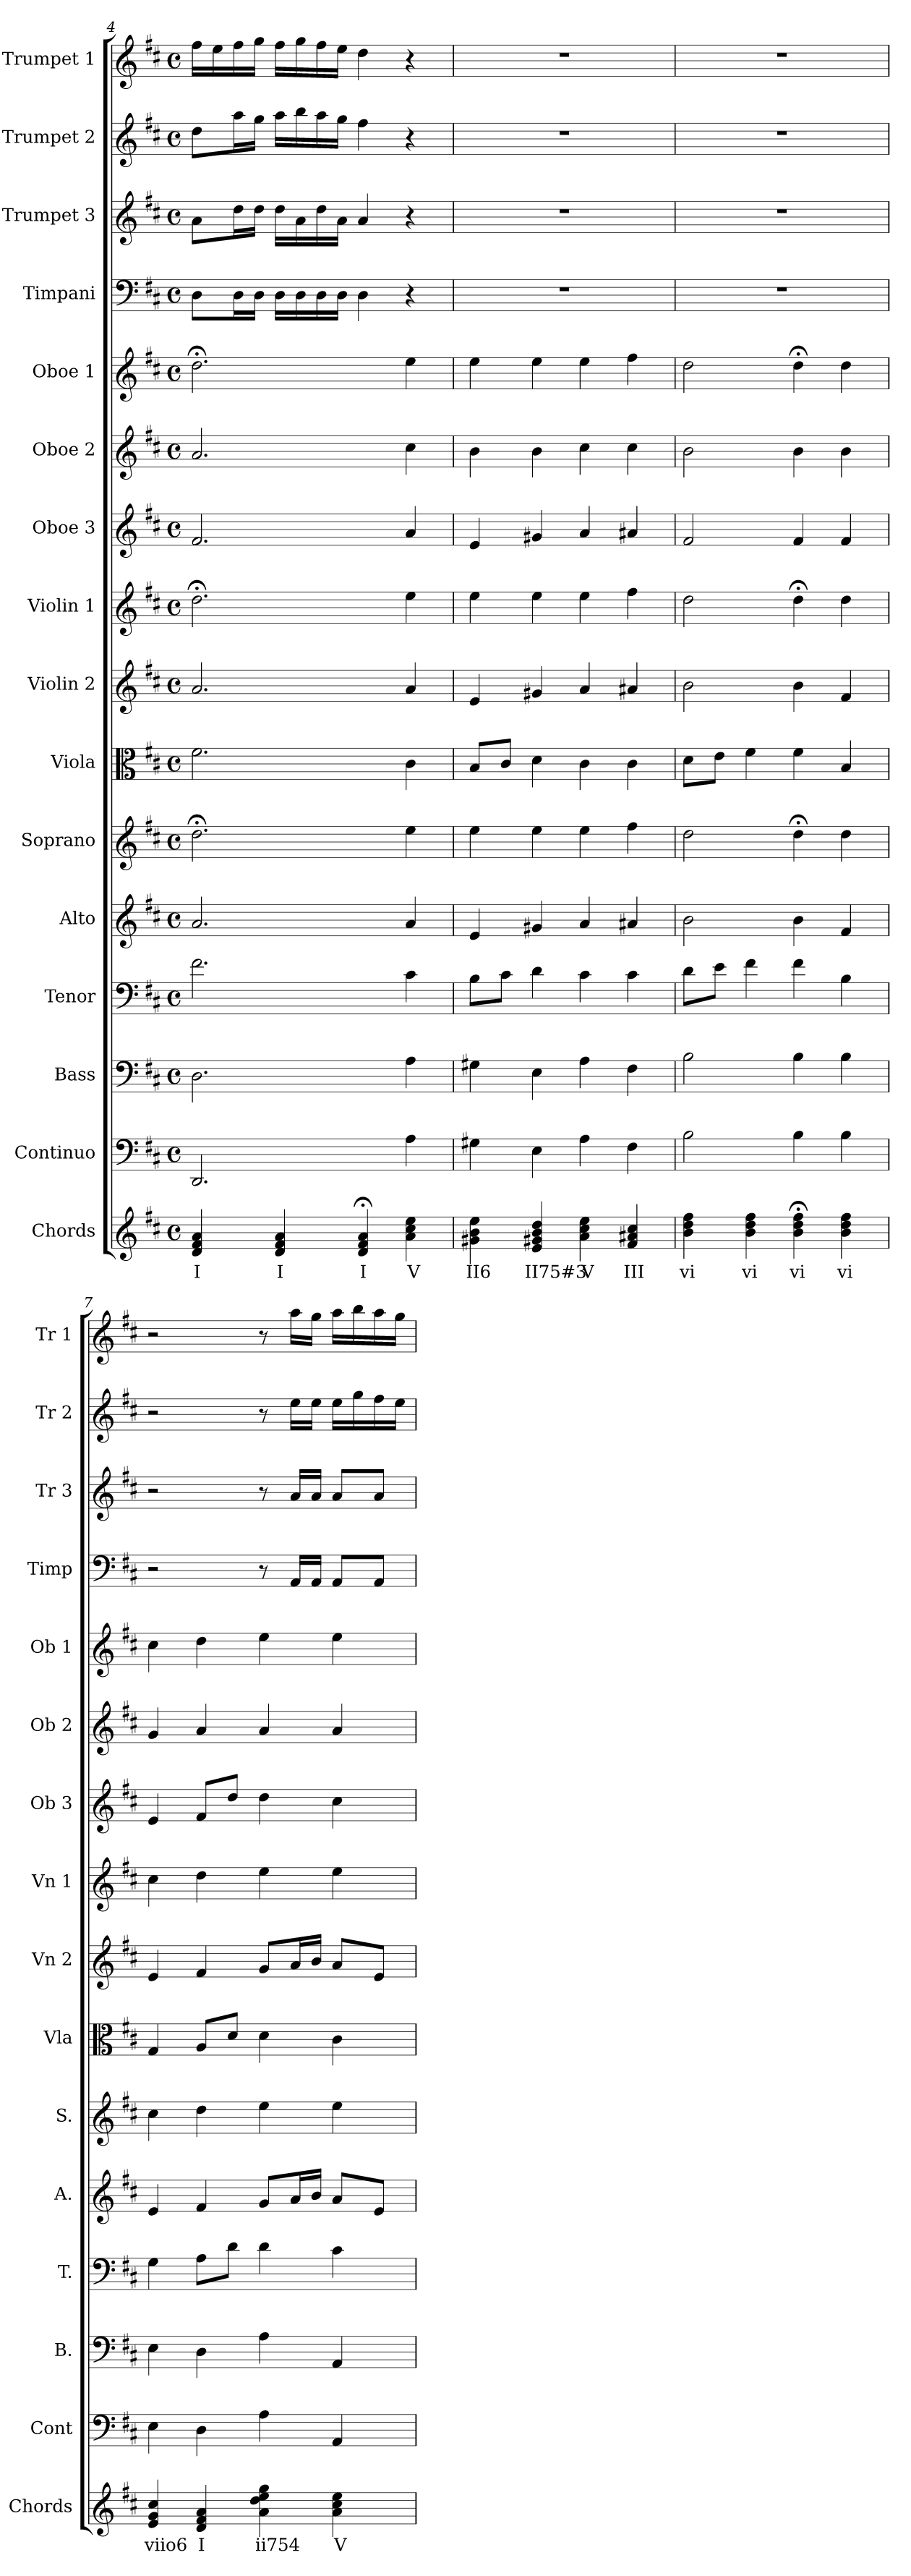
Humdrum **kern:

**kern	**text	**kern	**kern	**kern	**kern	**kern	**kern	**kern	**kern	**kern	**kern	**kern	**kern	**kern	**kern	**kern
*part16	*part16	*part15	*part14	*part13	*part12	*part11	*part10	*part9	*part8	*part7	*part6	*part5	*part4	*part3	*part2	*part1
*staff16	*staff16	*staff15	*staff14	*staff13	*staff12	*staff11	*staff10	*staff9	*staff8	*staff7	*staff6	*staff5	*staff4	*staff3	*staff2	*staff1
*I"Chords	*	*I"Continuo	*I"Bass	*I"Tenor	*I"Alto	*I"Soprano	*I"Viola	*I"Violin 2	*I"Violin 1	*I"Oboe 3	*I"Oboe 2	*I"Oboe 1	*I"Timpani	*I"Trumpet 3	*I"Trumpet 2	*I"Trumpet 1
*I'Chords	*	*I'Cont	*I'B.	*I'T.	*I'A.	*I'S.	*I'Vla	*I'Vn 2	*I'Vn 1	*I'Ob 3	*I'Ob 2	*I'Ob 1	*I'Timp	*I'Tr 3	*I'Tr 2	*I'Tr 1
*clefG2	*	*clefF4	*clefF4	*clefF4	*clefG2	*clefG2	*clefC3	*clefG2	*clefG2	*clefG2	*clefG2	*clefG2	*clefF4	*clefG2	*clefG2	*clefG2
*k[f#c#]	*	*k[f#c#]	*k[f#c#]	*k[f#c#]	*k[f#c#]	*k[f#c#]	*k[f#c#]	*k[f#c#]	*k[f#c#]	*k[f#c#]	*k[f#c#]	*k[f#c#]	*k[f#c#]	*k[f#c#]	*k[f#c#]	*k[f#c#]
*D:	*	*D:	*D:	*D:	*D:	*D:	*D:	*D:	*D:	*D:	*D:	*D:	*D:	*D:	*D:	*D:
*M4/4	*	*M4/4	*M4/4	*M4/4	*M4/4	*M4/4	*M4/4	*M4/4	*M4/4	*M4/4	*M4/4	*M4/4	*M4/4	*M4/4	*M4/4	*M4/4
*met(c)	*	*met(c)	*met(c)	*met(c)	*met(c)	*met(c)	*met(c)	*met(c)	*met(c)	*met(c)	*met(c)	*met(c)	*met(c)	*met(c)	*met(c)	*met(c)
=4	=4	=4	=4	=4	=4	=4	=4	=4	=4	=4	=4	=4	=4	=4	=4	=4
4di 4f#i 4ai	I	2.DD/	2.D\	2.f#\	2.a/	2.dd;<\	2.f#\	2.a/	2.dd;<\	2.f#/	2.a/	2.dd;<\	8D\L	8a\L	8dd\L	16ff#\LL
.	.	.	.	.	.	.	.	.	.	.	.	.	.	.	.	16ee\
.	.	.	.	.	.	.	.	.	.	.	.	.	16D\L	16dd\L	16aa\L	16ff#\
.	.	.	.	.	.	.	.	.	.	.	.	.	16D\JJ	16dd\JJ	16gg\JJ	16gg\JJ
4di 4f#i 4ai	I	.	.	.	.	.	.	.	.	.	.	.	16D\LL	16dd\LL	16aa\LL	16ff#\LL
.	.	.	.	.	.	.	.	.	.	.	.	.	16D\	16a\	16bb\	16gg\
.	.	.	.	.	.	.	.	.	.	.	.	.	16D\	16dd\	16aa\	16ff#\
.	.	.	.	.	.	.	.	.	.	.	.	.	16D\JJ	16a\JJ	16gg\JJ	16ee\JJ
4di;< 4f#i;< 4ai;<	I	.	.	.	.	.	.	.	.	.	.	.	4D\	4a/	4ff#\	4dd\
4ai 4cc#i 4eei	V	4A\	4A\	4c#\	4a/	4ee\	4c#\	4a/	4ee\	4a/	4cc#\	4ee\	4r	4r	4r	4r
!!LO:PB:g=z
=5	=5	=5	=5	=5	=5	=5	=5	=5	=5	=5	=5	=5	=5	=5	=5	=5
4g#Xi 4bi 4eei	II6	4G#X\	4G#X\	8B\L	4e/	4ee\	8B/L	4e/	4ee\	4e/	4b\	4ee\	1r	1r	1r	1r
.	.	.	.	8c#\J	.	.	8c#/J	.	.	.	.	.	.	.	.	.
4ei 4g#Xi 4bi 4ddi	II75#3	4E\	4E\	4d\	4g#X/	4ee\	4d\	4g#X/	4ee\	4g#X/	4b\	4ee\	.	.	.	.
4ai 4cc#i 4eei	V	4A\	4A\	4c#\	4a/	4ee\	4c#\	4a/	4ee\	4a/	4cc#\	4ee\	.	.	.	.
4f#i 4a#Xi 4cc#i	III	4F#\	4F#\	4c#\	4a#X/	4ff#\	4c#\	4a#X/	4ff#\	4a#X/	4cc#\	4ff#\	.	.	.	.
=6	=6	=6	=6	=6	=6	=6	=6	=6	=6	=6	=6	=6	=6	=6	=6	=6
4bi 4ddi 4ff#i	vi	2B\	2B\	8d\L	2b\	2dd\	8d\L	2b\	2dd\	2f#/	2b\	2dd\	1r	1r	1r	1r
.	.	.	.	8e\J	.	.	8e\J	.	.	.	.	.	.	.	.	.
4bi 4ddi 4ff#i	vi	.	.	4f#\	.	.	4f#\	.	.	.	.	.	.	.	.	.
4bi;< 4ddi;< 4ff#i;<	vi	4B\	4B\	4f#\	4b\	4dd;<\	4f#\	4b\	4dd;<\	4f#/	4b\	4dd;<\	.	.	.	.
4bi 4ddi 4ff#i	vi	4B\	4B\	4B\	4f#/	4dd\	4B/	4f#/	4dd\	4f#/	4b\	4dd\	.	.	.	.
=7	=7	=7	=7	=7	=7	=7	=7	=7	=7	=7	=7	=7	=7	=7	=7	=7
4ei 4gi 4cc#i	viio6	4E\	4E\	4G\	4e/	4cc#\	4G/	4e/	4cc#\	4e/	4g/	4cc#\	2r	2r	2r	2r
4di 4f#i 4ai	I	4D\	4D\	8A\L	4f#/	4dd\	8A/L	4f#/	4dd\	8f#/L	4a/	4dd\	.	.	.	.
.	.	.	.	8d\J	.	.	8d/J	.	.	8dd/J	.	.	.	.	.	.
4ai 4ddi 4eei 4ggi	ii754	4A\	4A\	4d\	8g/L	4ee\	4d\	8g/L	4ee\	4dd\	4a/	4ee\	8r	8r	8r	8r
.	.	.	.	.	16a/L	.	.	16a/L	.	.	.	.	16AA/LL	16a/LL	16ee\LL	16aa\LL
.	.	.	.	.	16b/JJ	.	.	16b/JJ	.	.	.	.	16AA/JJ	16a/JJ	16ee\JJ	16gg\JJ
4ai 4cc#i 4eei	V	4AA/	4AA/	4c#\	8a/L	4ee\	4c#\	8a/L	4ee\	4cc#\	4a/	4ee\	8AA/L	8a/L	16ee\LL	16aa\LL
.	.	.	.	.	.	.	.	.	.	.	.	.	.	.	16gg\	16bb\
.	.	.	.	.	8e/J	.	.	8e/J	.	.	.	.	8AA/J	8a/J	16ff#\	16aa\
.	.	.	.	.	.	.	.	.	.	.	.	.	.	.	16ee\JJ	16gg\JJ
=	=	=	=	=	=	=	=	=	=	=	=	=	=	=	=	=
*-	*-	*-	*-	*-	*-	*-	*-	*-	*-	*-	*-	*-	*-	*-	*-	*-
